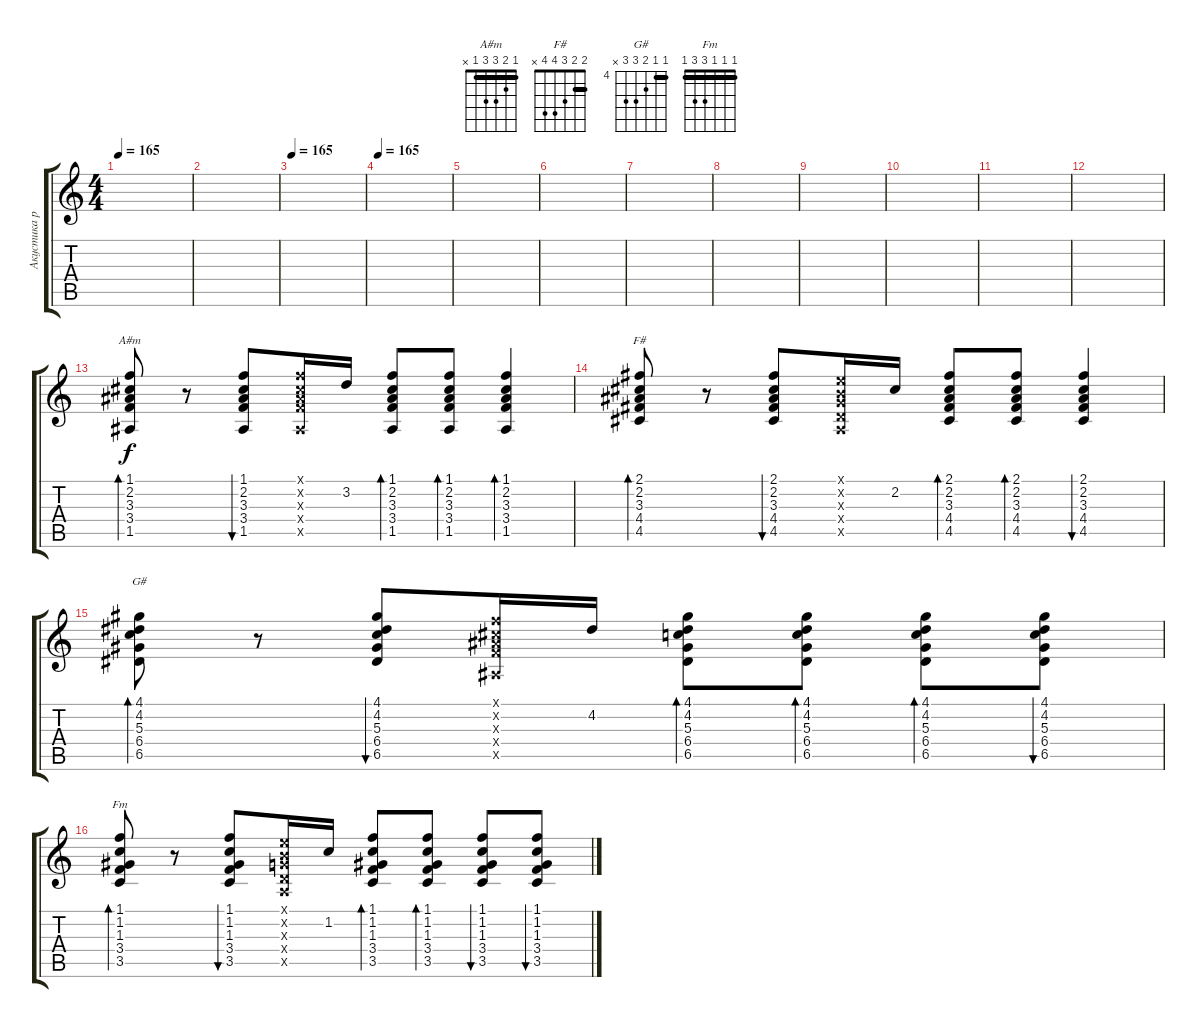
\track ("Акустика ритм" "Акустика р") {instrument acousticguitarsteel}
\staff {score tabs}
\tuning (E4 B3 G3 D3 A2 E2) {hide}
\chord ("A#m" 1 2 3 3 1 x) {barre 1}
\chord ("F#" 2 2 3 4 4 x) {barre 2}
\chord ("G#" 4 4 5 6 6 x) {firstfret 4 barre 4}
\chord ("Fm" 1 1 1 3 3 1) {barre 1}
\ts (4 4)
\tempo 165
\clef g2
\ks c
|
|
\tempo 165
|
\tempo 165
|
|
|
|
|
|
|
|
|
(1.1 2.2 3.3 3.4 1.5).8{bd 60 ch "A#m"} r.8 (1.1 2.2 3.3 3.4 1.5).8{bu 60} (1.1{x} 2.2{x} 3.3{x} 3.4{x} 1.5{x}).16 3.2.16 (1.1 2.2 3.3 3.4 1.5).8{bd 60} (1.1 2.2 3.3 3.4 1.5).8{bd 60} (1.1 2.2 3.3 3.4 1.5).4{bd 60} |
(2.1 2.2 3.3 4.4 4.5).8{bd 60 ch "F#"} r.8 (2.1 2.2 3.3 4.4 4.5).8{bu 60} (0.1{x} 0.2{x} 0.3{x} 0.4{x} 0.5{x}).16 2.2.16 (2.1 2.2 3.3 4.4 4.5).8{bd 60} (2.1 2.2 3.3 4.4 4.5).8{bd 60} (2.1 2.2 3.3 4.4 4.5).4{bu 60} |
(4.1 4.2 5.3 6.4 6.5).8{bd 60 ch "G#"} r.8 (4.1 4.2 5.3 6.4 6.5).8{bu 60} (1.1{x} 2.2{x} 3.3{x} 3.4{x} 1.5{x}).16 4.2.16 (4.1 4.2 5.3 6.4 6.5).8{bd 60} (4.1 4.2 5.3 6.4 6.5).8{bd 60} (4.1 4.2 5.3 6.4 6.5).8{bd 60} (4.1 4.2 5.3 6.4 6.5).8{bu 60} |
(1.1 1.2 1.3 3.4 3.5).8{bd 60 ch "Fm"} r.8 (1.1 1.2 1.3 3.4 3.5).8{bu 60} (0.1{x} 0.2{x} 0.3{x} 0.4{x} 0.5{x}).16 1.2.16 (1.1 1.2 1.3 3.4 3.5).8{bd 60} (1.1 1.2 1.3 3.4 3.5).8{bd 60} (1.1 1.2 1.3 3.4 3.5).8{bu 60} (1.1 1.2 1.3 3.4 3.5).8{bu 60}
